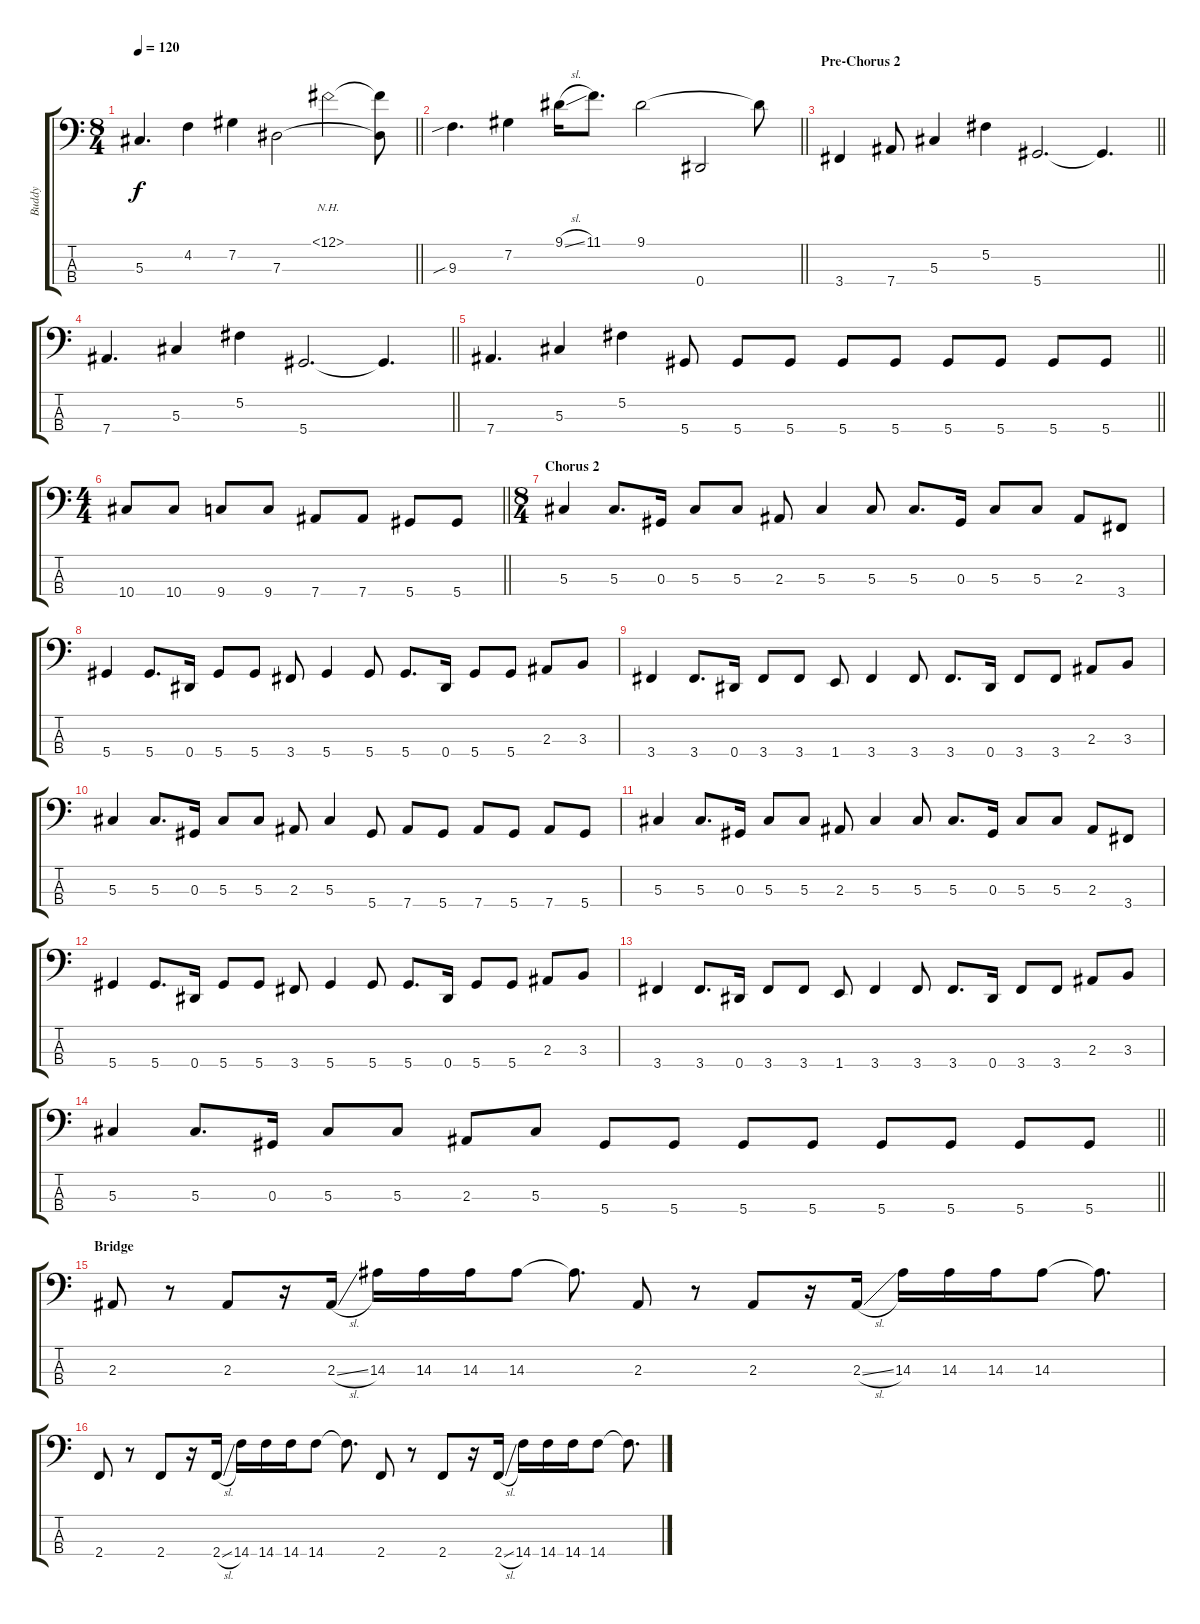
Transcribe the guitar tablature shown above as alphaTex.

\track ("Buddy" "Buddy") {instrument electricbassfinger}
\staff {score tabs}
\tuning (Gb2 Db2 Ab1 Eb1) {hide}
\ts (8 4)
\tempo 120
\clef f4
\barLineRight lightlight
\ks c
5.3.4{d dy f} 4.2.4 7.2.4 7.3.2 12.1{nh}.2 (12.1{t} 7.3{t}).8 |
\barLineRight lightlight
9.3{sib}.4{d} 7.2.4 9.1{sl}.16 11.1.8{d} 9.1.2 0.4.2 9.1{t}.8 |
\section ("" "Pre-Chorus 2")
\barLineRight lightlight
3.4.4 7.4.8 5.3.4 5.2.4 5.4.2{d} 5.4{t}.4{d} |
\barLineRight lightlight
7.4.4{d} 5.3.4 5.2.4 5.4.2{d} 5.4{t}.4{d} |
\barLineRight lightlight
7.4.4{d} 5.3.4 5.2.4 5.4.8 5.4.8 5.4.8 5.4.8 5.4.8 5.4.8 5.4.8 5.4.8 5.4.8 |
\ts (4 4)
\barLineRight lightlight
10.4.8 10.4.8 9.4.8 9.4.8 7.4.8 7.4.8 5.4.8 5.4.8 |
\ts (8 4)
\section ("" "Chorus 2")
5.3.4 5.3.8{d} 0.3.16 5.3.8 5.3.8 2.3.8 5.3.4 5.3.8 5.3.8{d} 0.3.16 5.3.8 5.3.8 2.3.8 3.4.8 |
5.4.4 5.4.8{d} 0.4.16 5.4.8 5.4.8 3.4.8 5.4.4 5.4.8 5.4.8{d} 0.4.16 5.4.8 5.4.8 2.3.8 3.3.8 |
3.4.4 3.4.8{d} 0.4.16 3.4.8 3.4.8 1.4.8 3.4.4 3.4.8 3.4.8{d} 0.4.16 3.4.8 3.4.8 2.3.8 3.3.8 |
5.3.4 5.3.8{d} 0.3.16 5.3.8 5.3.8 2.3.8 5.3.4 5.4.8 7.4.8 5.4.8 7.4.8 5.4.8 7.4.8 5.4.8 |
5.3.4 5.3.8{d} 0.3.16 5.3.8 5.3.8 2.3.8 5.3.4 5.3.8 5.3.8{d} 0.3.16 5.3.8 5.3.8 2.3.8 3.4.8 |
5.4.4 5.4.8{d} 0.4.16 5.4.8 5.4.8 3.4.8 5.4.4 5.4.8 5.4.8{d} 0.4.16 5.4.8 5.4.8 2.3.8 3.3.8 |
3.4.4 3.4.8{d} 0.4.16 3.4.8 3.4.8 1.4.8 3.4.4 3.4.8 3.4.8{d} 0.4.16 3.4.8 3.4.8 2.3.8 3.3.8 |
\barLineRight lightlight
5.3.4 5.3.8{d} 0.3.16 5.3.8 5.3.8 2.3.8 5.3.8 5.4.8 5.4.8 5.4.8 5.4.8 5.4.8 5.4.8 5.4.8 5.4.8 |
\section ("" "Bridge")
2.3.8 r.8 2.3.8 r.16 2.3{sl}.16 14.3.16 14.3.16 14.3.16 14.3.8 14.3{t}.8{d} 2.3.8 r.8 2.3.8 r.16 2.3{sl}.16 14.3.16 14.3.16 14.3.16 14.3.8 14.3{t}.8{d} |
2.4.8 r.8 2.4.8 r.16 2.4{sl}.16 14.4.16 14.4.16 14.4.16 14.4.8 14.4{t}.8{d} 2.4.8 r.8 2.4.8 r.16 2.4{sl}.16 14.4.16 14.4.16 14.4.16 14.4.8 14.4{t}.8{d}
